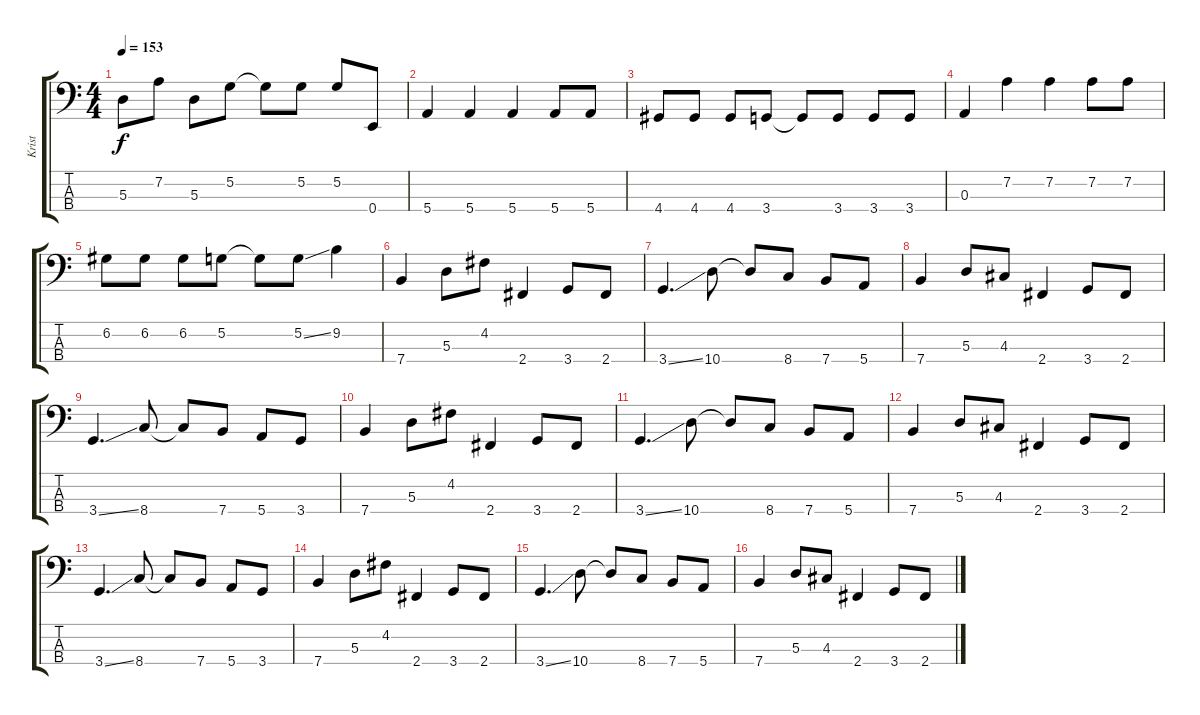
\track ("Krist" "Krist") {instrument electricbassfinger}
\staff {score tabs}
\tuning (G2 D2 A1 E1) {hide}
\ts (4 4)
\tempo 153
\clef f4
\ks c
5.3.8{dy f} 7.2.8 5.3.8 5.2.8 5.2{t}.8 5.2.8 5.2.8 0.4.8 |
5.4.4 5.4.4 5.4.4 5.4.8 5.4.8 |
4.4.8 4.4.8 4.4.8 3.4.8 3.4{t}.8 3.4.8 3.4.8 3.4.8 |
0.3.4 7.2.4 7.2.4 7.2.8 7.2.8 |
6.2.8 6.2.8 6.2.8 5.2.8 5.2{t}.8 5.2{ss}.8 9.2.4 |
7.4.4 5.3.8 4.2.8 2.4.4 3.4.8 2.4.8 |
3.4{ss}.4{d} 10.4.8 10.4{t}.8 8.4.8 7.4.8 5.4.8 |
7.4.4 5.3.8 4.3.8 2.4.4 3.4.8 2.4.8 |
3.4{ss}.4{d} 8.4.8 8.4{t}.8 7.4.8 5.4.8 3.4.8 |
7.4.4 5.3.8 4.2.8 2.4.4 3.4.8 2.4.8 |
3.4{ss}.4{d} 10.4.8 10.4{t}.8 8.4.8 7.4.8 5.4.8 |
7.4.4 5.3.8 4.3.8 2.4.4 3.4.8 2.4.8 |
3.4{ss}.4{d} 8.4.8 8.4{t}.8 7.4.8 5.4.8 3.4.8 |
7.4.4 5.3.8 4.2.8 2.4.4 3.4.8 2.4.8 |
3.4{ss}.4{d} 10.4.8 10.4{t}.8 8.4.8 7.4.8 5.4.8 |
7.4.4 5.3.8 4.3.8 2.4.4 3.4.8 2.4.8
